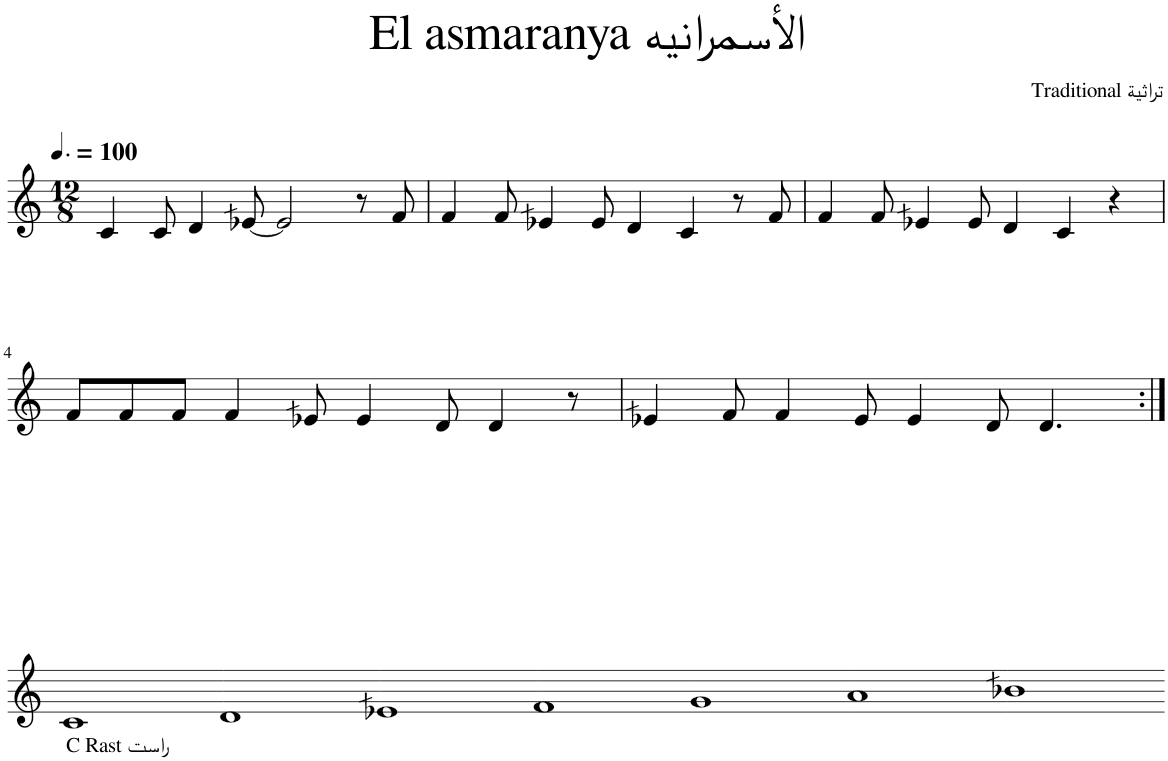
**kern
*part1
*staff1
*I"Piano
*I'Pno.
*clefG2
*k[]
*M12/8
*MM150
=1
4c/
8c/
4d/
[8en/
2en/]
8r
8f/
=2
4f/
8f/
4en/
8en/
4d/
4c/
8r
8f/
=3
4f/
8f/
4en/
8en/
4d/
4c/
4r
!!LO:LB:g=z
=4
8f/L
8f/
8f/J
4f/
8en/
4en/
8d/
4d/
8r
=5
4en/
8f/
4f/
8en/
4en/
8d/
4.d/
!!LO:LB:g=z
=5X1:|!
*M4/4
!LO:TX:b:t=C Rast راست
1c
=5X2-
1d
=5X3-
1en
=5X4-
1f
=5X5-
1g
=6X-
1a
=7X-
1bn
=-
*-
